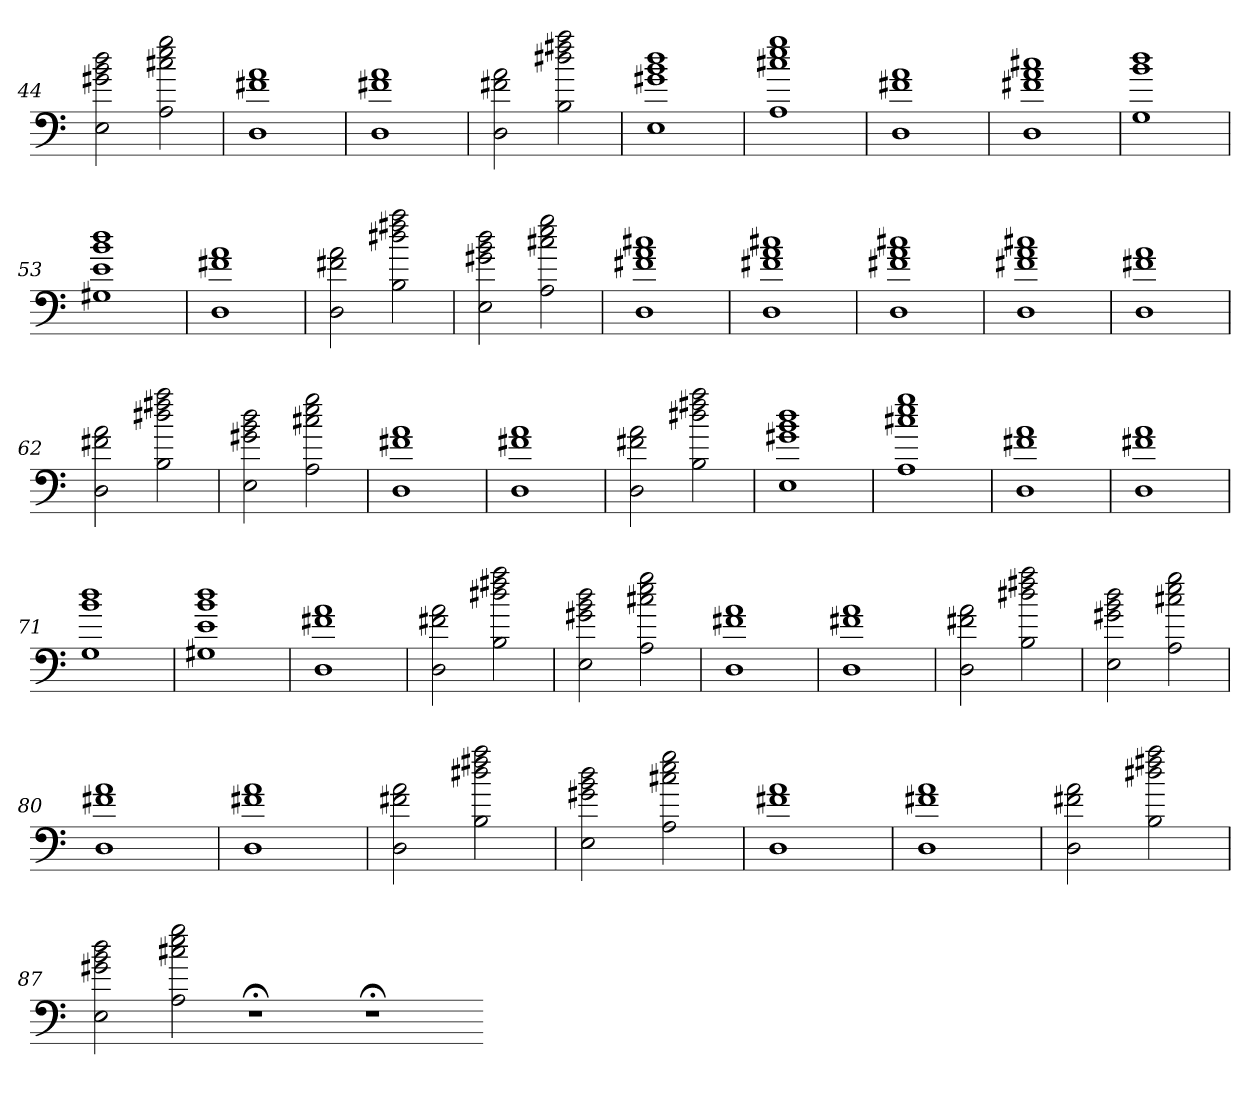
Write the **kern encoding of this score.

**kern
*part1
*staff1
=44
2E 2g#X 2b 2dd
2A 2cc#X 2ee 2gg
=45
1D 1f#X 1a
=46
1D 1f#X 1a
=47
2D 2f#X 2a
2B 2dd#X 2ff#X 2aa
=48
1E 1g#X 1b 1dd
=49
1A 1cc#X 1ee 1gg
=50
1D 1f#X 1a
=51
1D 1f#X 1a 1cc#X
=52
1G 1b 1dd
=53
1G#X 1e 1b 1dd
=54
1D 1f#X 1a
=55
2D 2f#X 2a
2B 2dd#X 2ff#X 2aa
=56
2E 2g#X 2b 2dd
2A 2cc#X 2ee 2gg
=57
1D 1f#X 1a 1cc#X
=58
1D 1f#X 1a 1cc#X
=59
1D 1f#X 1a 1cc#X
=60
1D 1f#X 1a 1cc#X
=61
1D 1f#X 1a
=62
2D 2f#X 2a
2B 2dd#X 2ff#X 2aa
=63
2E 2g#X 2b 2dd
2A 2cc#X 2ee 2gg
=64
1D 1f#X 1a
=65
1D 1f#X 1a
=66
2D 2f#X 2a
2B 2dd#X 2ff#X 2aa
=67
1E 1g#X 1b 1dd
=68
1A 1cc#X 1ee 1gg
=69
1D 1f#X 1a
=70
1D 1f#X 1a
=71
1G 1b 1dd
=72
1G#X 1e 1b 1dd
=73
1D 1f#X 1a
=74
2D 2f#X 2a
2B 2dd#X 2ff#X 2aa
=75
2E 2g#X 2b 2dd
2A 2cc#X 2ee 2gg
=76
1D 1f#X 1a
=77
1D 1f#X 1a
=78
2D 2f#X 2a
2B 2dd#X 2ff#X 2aa
=79
2E 2g#X 2b 2dd
2A 2cc#X 2ee 2gg
=80
1D 1f#X 1a
=81
1D 1f#X 1a
=82
2D 2f#X 2a
2B 2dd#X 2ff#X 2aa
=83
2E 2g#X 2b 2dd
2A 2cc#X 2ee 2gg
=84
1D 1f#X 1a
=85
1D 1f#X 1a
=86
2D 2f#X 2a
2B 2dd#X 2ff#X 2aa
=87
2E 2g#X 2b 2dd
2A 2cc#X 2ee 2gg
1r;<
1r;<
=-
*-
